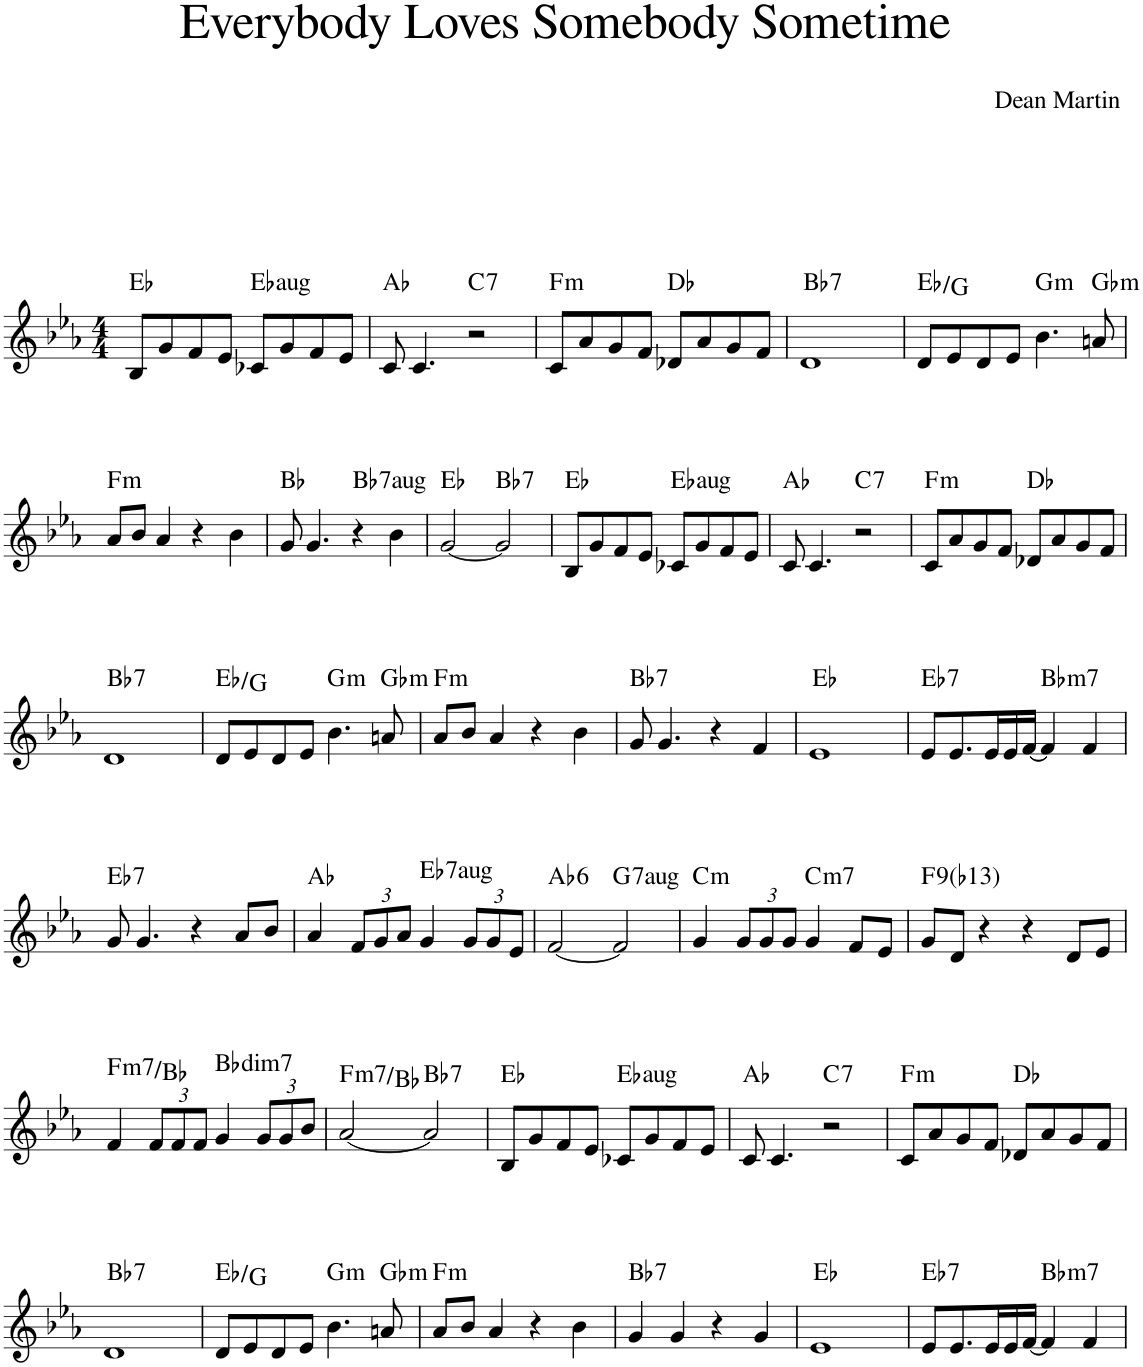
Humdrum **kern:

**kern	**harte
*part1	*part1
*staff1	*
*I"Piano	*
*I'Pno.	*
*clefG2	*
*k[b-e-a-]	*
*M4/4	*
=1	=1
8B-/L	Eb:maj
8g/	.
8f/	.
8e-/J	.
!	!LO:H:kt=aug
8c-X/L	Eb:aug
8g/	.
8f/	.
8e-/J	.
=2	=2
8c/	Ab:maj
4.c/	.
!	!LO:H:kt=7
2r	C:7
=3	=3
!	!LO:H:kt=m
8c/L	F:min
8a-/	.
8g/	.
8f/J	.
8d-X/L	Db:maj
8a-/	.
8g/	.
8f/J	.
=4	=4
!	!LO:H:kt=7
1d	Bb:7
=5	=5
8d/L	Eb:maj/3
8e-/	.
8d/	.
8e-/J	.
!	!LO:H:kt=m
4.b-\	G:min
!	!LO:H:kt=m
8an/	Gb:min
!!LO:LB:g=z
=6	=6
!	!LO:H:kt=m
8a-/L	F:min
8b-/J	.
4a-/	.
4r	.
4b-\	.
=7	=7
8g/	Bb:maj
4.g/	.
!	!LO:H:kt=7aug
4r	Bb:aug(b7)
4b-\	.
=8	=8
[2g/	Eb:maj
!	!LO:H:kt=7
2g/]	Bb:7
=9	=9
8B-/L	Eb:maj
8g/	.
8f/	.
8e-/J	.
!	!LO:H:kt=aug
8c-X/L	Eb:aug
8g/	.
8f/	.
8e-/J	.
=10	=10
8c/	Ab:maj
4.c/	.
!	!LO:H:kt=7
2r	C:7
=11	=11
!	!LO:H:kt=m
8c/L	F:min
8a-/	.
8g/	.
8f/J	.
8d-X/L	Db:maj
8a-/	.
8g/	.
8f/J	.
!!LO:LB:g=z
=12	=12
!	!LO:H:kt=7
1d	Bb:7
=13	=13
8d/L	Eb:maj/3
8e-/	.
8d/	.
8e-/J	.
!	!LO:H:kt=m
4.b-\	G:min
!	!LO:H:kt=m
8an/	Gb:min
=14	=14
!	!LO:H:kt=m
8a-/L	F:min
8b-/J	.
4a-/	.
4r	.
4b-\	.
=15	=15
!	!LO:H:kt=7
8g/	Bb:7
4.g/	.
4r	.
4f/	.
=16	=16
1e-	Eb:maj
=17	=17
!	!LO:H:kt=7
8e-/L	Eb:7
8.e-/	.
16e-/L	.
16e-/	.
[16f/JJ	.
!	!LO:H:kt=m7
4f/]	Bb:min7
4f/	.
!!LO:LB:g=z
=18	=18
!	!LO:H:kt=7
8g/	Eb:7
4.g/	.
4r	.
8a-/L	.
8b-/J	.
=19	=19
4a-/	Ab:maj
*Xbrackettup	*
12f/L	.
12g/	.
12a-/J	.
!	!LO:H:kt=7aug
4g/	Eb:aug(b7)
12g/L	.
12g/	.
12e-/J	.
=20	=20
!	!LO:H:kt=6
[2f/	Ab:maj6
!	!LO:H:kt=7aug
2f/]	G:aug(b7)
=21	=21
!	!LO:H:kt=m
4g/	C:min
12g/L	.
12g/	.
12g/J	.
!	!LO:H:kt=m7
4g/	C:min7
8f/L	.
8e-/J	.
=22	=22
!	!LO:H:kt=9
8g/L	F:9(b13)
8d/J	.
4r	.
4r	.
8d/L	.
8e-/J	.
!!LO:LB:g=z
=23	=23
!	!LO:H:kt=m7
4f/	F:min7/4
12f/L	.
12f/	.
12f/J	.
!	!LO:H:kt=dim7
4g/	Bb:dim7
12g/L	.
12g/	.
12b-/J	.
=24	=24
!	!LO:H:kt=m7
[2a-/	F:min7/4
!	!LO:H:kt=7
2a-/]	Bb:7
=25	=25
8B-/L	Eb:maj
8g/	.
8f/	.
8e-/J	.
!	!LO:H:kt=aug
8c-X/L	Eb:aug
8g/	.
8f/	.
8e-/J	.
=26	=26
8c/	Ab:maj
4.c/	.
!	!LO:H:kt=7
2r	C:7
=27	=27
!	!LO:H:kt=m
8c/L	F:min
8a-/	.
8g/	.
8f/J	.
8d-X/L	Db:maj
8a-/	.
8g/	.
8f/J	.
!!LO:LB:g=z
=28	=28
!	!LO:H:kt=7
1d	Bb:7
=29	=29
8d/L	Eb:maj/3
8e-/	.
8d/	.
8e-/J	.
!	!LO:H:kt=m
4.b-\	G:min
!	!LO:H:kt=m
8an/	Gb:min
=30	=30
!	!LO:H:kt=m
8a-/L	F:min
8b-/J	.
4a-/	.
4r	.
4b-\	.
=31	=31
!	!LO:H:kt=7
4g/	Bb:7
4g/	.
4r	.
4g/	.
=32	=32
1e-	Eb:maj
=33	=33
!	!LO:H:kt=7
8e-/L	Eb:7
8.e-/	.
16e-/L	.
16e-/	.
[16f/JJ	.
!	!LO:H:kt=m7
4f/]	Bb:min7
4f/	.
=	=
*-	*-
